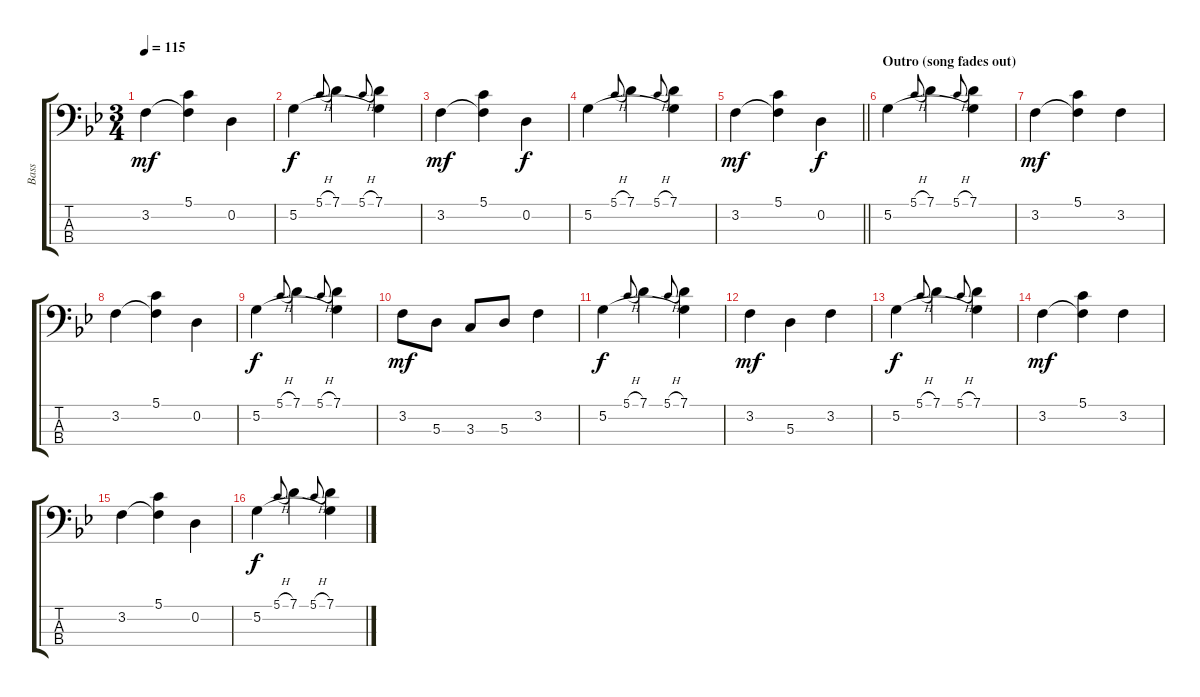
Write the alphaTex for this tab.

\track ("Bass" "Bass") {instrument electricbassfinger}
\staff {score tabs}
\tuning (G2 D2 A1 E1) {hide}
\ts (3 4)
\tempo 115
\clef f4
\ks gminor
3.2.4{dy mf} (5.1 3.2{t}).4 0.2.4 |
5.2.4{dy f} 5.1{h}.8{gr onbeat} 7.1.4 5.1{h}.8{gr onbeat} (7.1 5.2{t}).4 |
3.2.4{dy mf} (5.1 3.2{t}).4 0.2.4{dy f} |
5.2.4 5.1{h}.8{gr onbeat} 7.1.4 5.1{h}.8{gr onbeat} (7.1 5.2{t}).4 |
\barLineRight lightlight
3.2.4{dy mf} (5.1 3.2{t}).4 0.2.4{dy f} |
\section ("" "Outro (song fades out)")
5.2.4 5.1{h}.8{gr onbeat} 7.1.4 5.1{h}.8{gr onbeat} (7.1 5.2{t}).4 |
3.2.4{dy mf} (5.1 3.2{t}).4 3.2.4 |
3.2.4 (5.1 3.2{t}).4 0.2.4 |
5.2.4{dy f} 5.1{h}.8{gr onbeat} 7.1.4 5.1{h}.8{gr onbeat} (7.1 5.2{t}).4 |
3.2.8{dy mf} 5.3.8 3.3.8 5.3.8 3.2.4 |
5.2.4{dy f} 5.1{h}.8{gr onbeat} 7.1.4 5.1{h}.8{gr onbeat} (7.1 5.2{t}).4 |
3.2.4{dy mf} 5.3.4 3.2.4 |
5.2.4{dy f} 5.1{h}.8{gr onbeat} 7.1.4 5.1{h}.8{gr onbeat} (7.1 5.2{t}).4 |
3.2.4{dy mf} (5.1 3.2{t}).4 3.2.4 |
3.2.4 (5.1 3.2{t}).4 0.2.4 |
5.2.4{dy f} 5.1{h}.8{gr onbeat} 7.1.4 5.1{h}.8{gr onbeat} (7.1 5.2{t}).4
